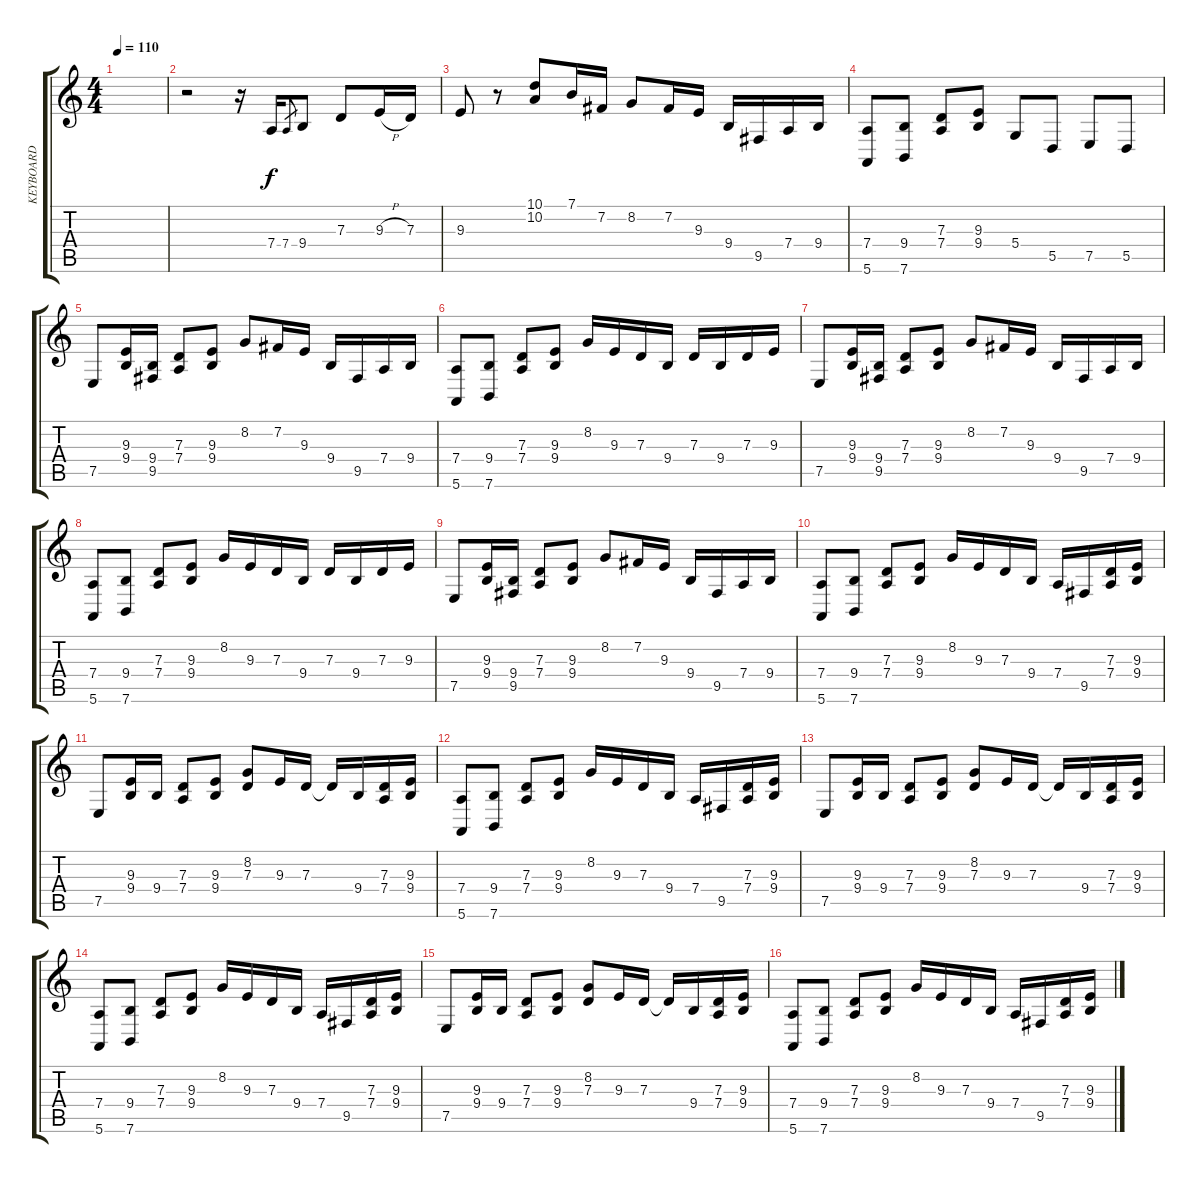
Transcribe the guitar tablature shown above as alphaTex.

\track ("KEYBOARD" "KEYBOARD") {instrument drawbarorgan}
\staff {score tabs}
\tuning (E4 B3 G3 D3 A2 E2) {hide}
\ts (4 4)
\tempo 110
\clef g2
\ks c
|
r.2 r.16 7.4.16 7.4.8{gr} 9.4.8 7.3.8 9.3{h}.16 7.3.16 |
9.3.8 r.8 (10.1 10.2).8 7.1.16 7.2.16 8.2.8 7.2.16 9.3.16 9.4.16 9.5.16 7.4.16 9.4.16 |
(7.4 5.6).8 (9.4 7.6).8 (7.3 7.4).8 (9.3 9.4).8 5.4.8 5.5.8 7.5.8 5.5.8 |
7.5.8 (9.3 9.4).16 (9.4 9.5).16 (7.3 7.4).8 (9.3 9.4).8 8.2.8 7.2.16 9.3.16 9.4.16 9.5.16 7.4.16 9.4.16 |
(7.4 5.6).8 (9.4 7.6).8 (7.3 7.4).8 (9.3 9.4).8 8.2.16 9.3.16 7.3.16 9.4.16 7.3.16 9.4.16 7.3.16 9.3.16 |
7.5.8 (9.3 9.4).16 (9.4 9.5).16 (7.3 7.4).8 (9.3 9.4).8 8.2.8 7.2.16 9.3.16 9.4.16 9.5.16 7.4.16 9.4.16 |
(7.4 5.6).8 (9.4 7.6).8 (7.3 7.4).8 (9.3 9.4).8 8.2.16 9.3.16 7.3.16 9.4.16 7.3.16 9.4.16 7.3.16 9.3.16 |
7.5.8 (9.3 9.4).16 (9.4 9.5).16 (7.3 7.4).8 (9.3 9.4).8 8.2.8 7.2.16 9.3.16 9.4.16 9.5.16 7.4.16 9.4.16 |
(7.4 5.6).8 (9.4 7.6).8 (7.3 7.4).8 (9.3 9.4).8 8.2.16 9.3.16 7.3.16 9.4.16 7.4.16 9.5.16 (7.3 7.4).16 (9.3 9.4).16 |
7.5.8 (9.3 9.4).16 9.4.16 (7.3 7.4).8 (9.3 9.4).8 (8.2 7.3).8 9.3.16 7.3.16 7.3{t}.16 9.4.16 (7.3 7.4).16 (9.3 9.4).16 |
(7.4 5.6).8 (9.4 7.6).8 (7.3 7.4).8 (9.3 9.4).8 8.2.16 9.3.16 7.3.16 9.4.16 7.4.16 9.5.16 (7.3 7.4).16 (9.3 9.4).16 |
7.5.8 (9.3 9.4).16 9.4.16 (7.3 7.4).8 (9.3 9.4).8 (8.2 7.3).8 9.3.16 7.3.16 7.3{t}.16 9.4.16 (7.3 7.4).16 (9.3 9.4).16 |
(7.4 5.6).8 (9.4 7.6).8 (7.3 7.4).8 (9.3 9.4).8 8.2.16 9.3.16 7.3.16 9.4.16 7.4.16 9.5.16 (7.3 7.4).16 (9.3 9.4).16 |
7.5.8 (9.3 9.4).16 9.4.16 (7.3 7.4).8 (9.3 9.4).8 (8.2 7.3).8 9.3.16 7.3.16 7.3{t}.16 9.4.16 (7.3 7.4).16 (9.3 9.4).16 |
(7.4 5.6).8 (9.4 7.6).8 (7.3 7.4).8 (9.3 9.4).8 8.2.16 9.3.16 7.3.16 9.4.16 7.4.16 9.5.16 (7.3 7.4).16 (9.3 9.4).16
